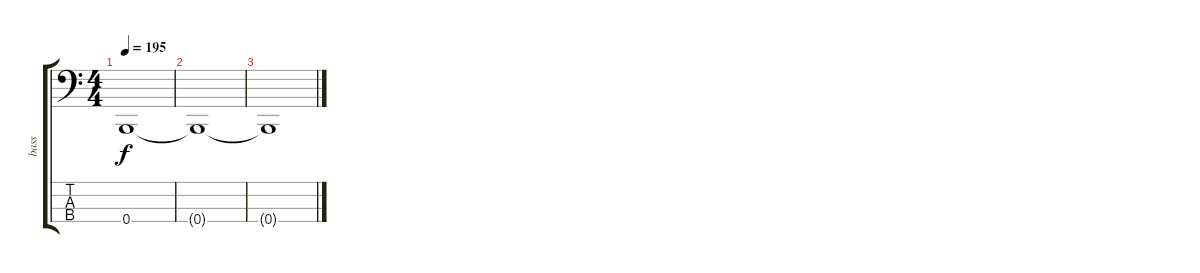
\track ("bass" "bass") {instrument electricbasspick}
\staff {score tabs}
\tuning (E2 B1 Gb1 B0) {hide}
\ts (4 4)
\tempo 195
\clef f4
\ks c
0.4{t}.1{dy f} |
0.4{t}.1 |
0.4{t}.1
